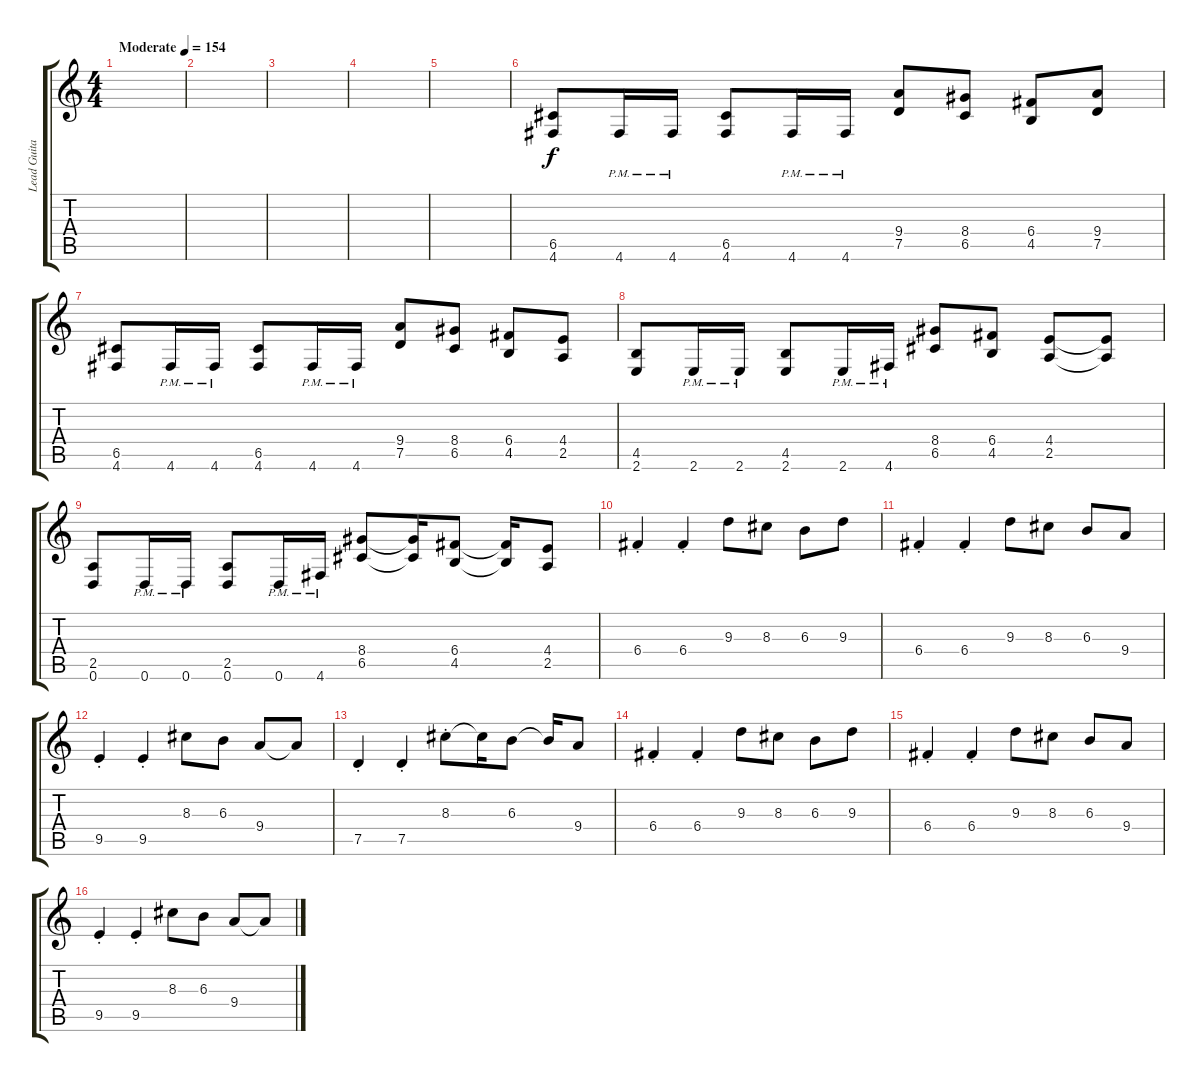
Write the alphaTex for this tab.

\track ("Lead Guitar" "Lead Guita") {instrument overdrivenguitar}
\staff {score tabs}
\tuning (D4 A3 F3 C3 G2 D2) {hide}
\ts (4 4)
\tempo (154 "Moderate")
\clef g2
\ks c
|
|
|
|
|
(6.5 4.6).8 4.6{pm}.16 4.6{pm}.16 (6.5 4.6).8 4.6{pm}.16 4.6{pm}.16 (9.4 7.5).8 (8.4 6.5).8 (6.4 4.5).8 (9.4 7.5).8 |
(6.5 4.6).8 4.6{pm}.16 4.6{pm}.16 (6.5 4.6).8 4.6{pm}.16 4.6{pm}.16 (9.4 7.5).8 (8.4 6.5).8 (6.4 4.5).8 (4.4 2.5).8 |
(4.5 2.6).8 2.6{pm}.16 2.6{pm}.16 (4.5 2.6).8 2.6{pm}.16 4.6{pm}.16 (8.4 6.5).8 (6.4 4.5).8 (4.4 2.5).8 (4.4{t} 2.5{t}).8 |
(2.5 0.6).8 0.6{pm}.16 0.6{pm}.16 (2.5 0.6).8 0.6{pm}.16 4.6{pm}.16 (8.4 6.5).8 (8.4{t} 6.5{t}).16 (6.4 4.5).8 (6.4{t} 4.5{t}).16 (4.4 2.5).8 |
6.4{st}.4 6.4{st}.4 9.3.8 8.3.8 6.3.8 9.3.8 |
6.4{st}.4 6.4{st}.4 9.3.8 8.3.8 6.3.8 9.4.8 |
9.5{st}.4 9.5{st}.4 8.3.8 6.3.8 9.4.8 9.4{t}.8 |
7.5{st}.4 7.5{st}.4 8.3{st}.8 8.3{t}.16 6.3.8 6.3{t}.16 9.4.8 |
6.4{st}.4 6.4{st}.4 9.3.8 8.3.8 6.3.8 9.3.8 |
6.4{st}.4 6.4{st}.4 9.3.8 8.3.8 6.3.8 9.4.8 |
9.5{st}.4 9.5{st}.4 8.3.8 6.3.8 9.4.8 9.4{t}.8
